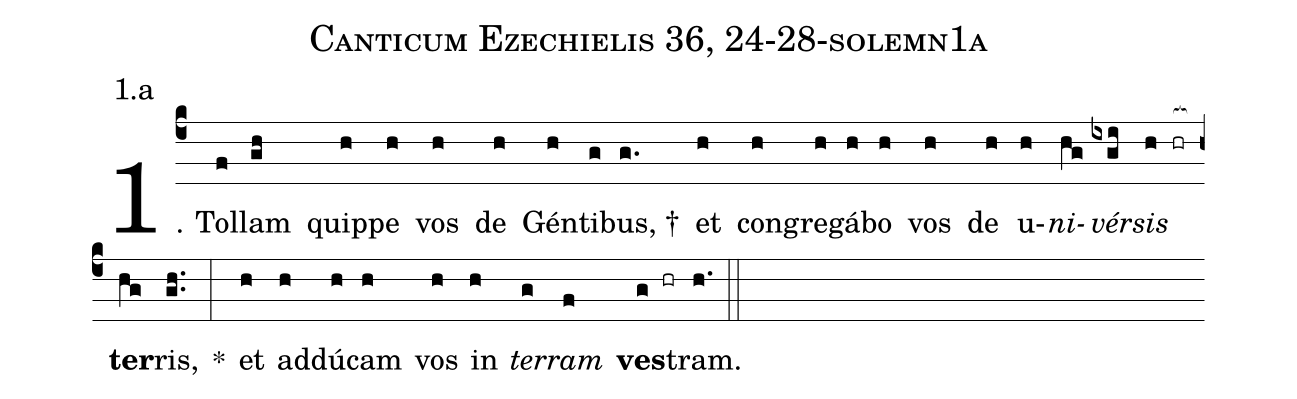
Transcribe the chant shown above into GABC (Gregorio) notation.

name: Canticum Ezechielis 36, 24-28-solemn1a;
annotation: 1.a;
%%
(c4)1. Tol(f)lam(gh) quip(h)pe(h) vos(h) de(h) Gén(h)ti(g)bus, †(g.) et(h) con(h)gre(h)gá(h)bo(h) vos(h) de(h) u(h)<i>ni</i>(hg)<i>vér</i>(ixgi)<i>sis</i>(h hr[ocb:1{]) <b>ter</b>(hg[ocb:0}])ris,(gh..) *(:) et(h) ad(h)dú(h)cam(h) vos(h) in(h) <i>ter</i>(g)<i>ram</i>(f) <b>ves</b>(g hr)tram.(h.) (::)
